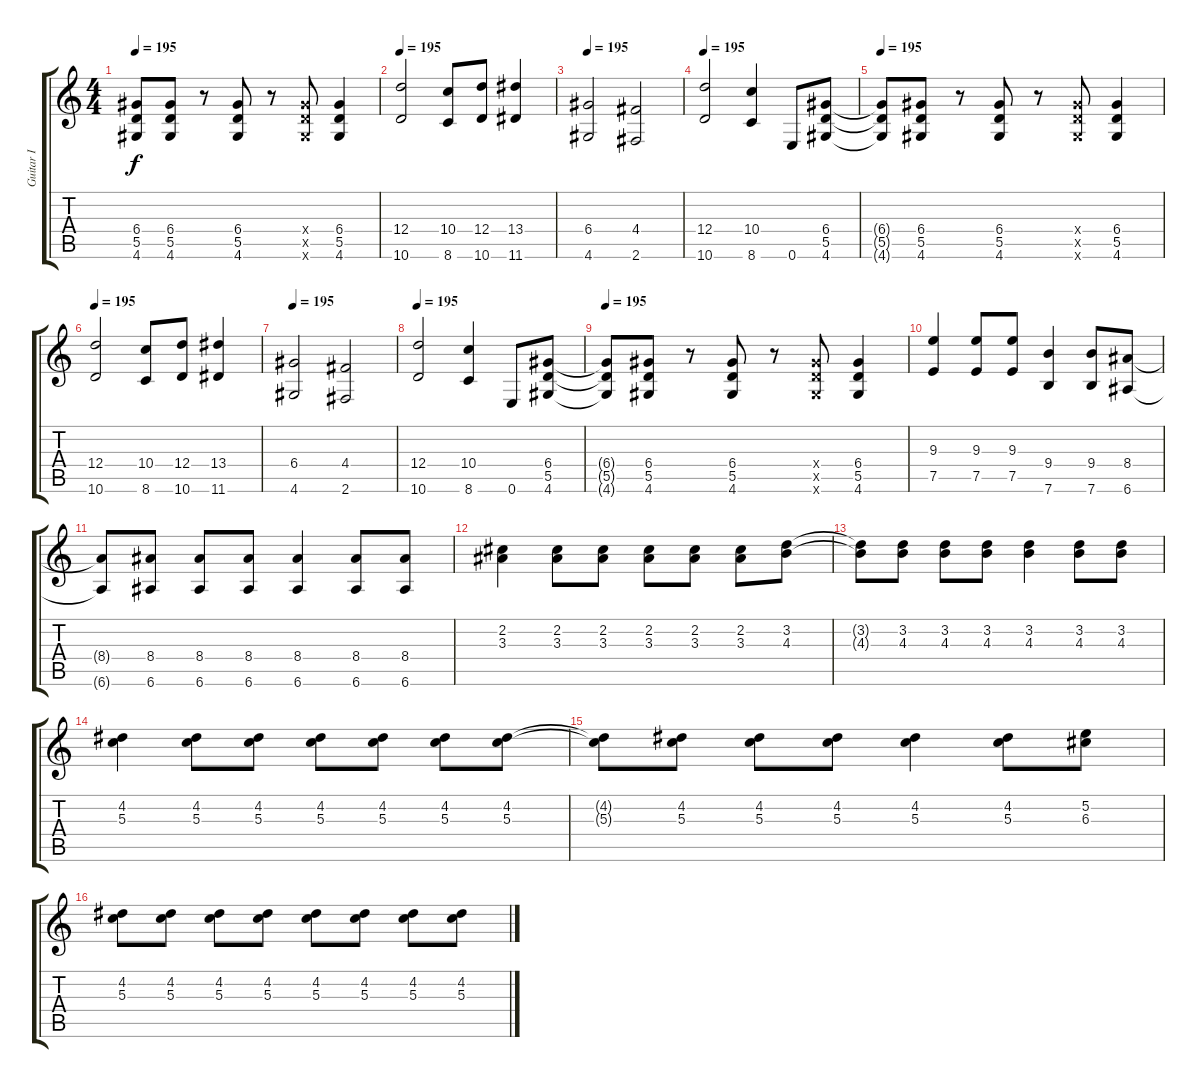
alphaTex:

\track ("Guitar I" "Guitar I") {instrument distortionguitar}
\staff {score tabs}
\tuning (E4 B3 G3 D3 A2 E2) {hide}
\ts (4 4)
\tempo 195
\clef g2
\ks c
(6.4{t} 5.5{t} 4.6{t}).8{dy f} (6.4 5.5 4.6).8 r.8 (6.4 5.5 4.6).8 r.8 (6.4{x} 5.5{x} 4.6{x}).8 (6.4 5.5 4.6).4 |
\tempo 195
(12.4 10.6).2 (10.4 8.6).8 (12.4 10.6).8 (13.4 11.6).4 |
\tempo 195
(6.4 4.6).2 (4.4 2.6).2 |
\tempo 195
(12.4 10.6).2 (10.4 8.6).4 0.6.8 (6.4 5.5 4.6).8 |
\tempo 195
(6.4{t} 5.5{t} 4.6{t}).8 (6.4 5.5 4.6).8 r.8 (6.4 5.5 4.6).8 r.8 (6.4{x} 5.5{x} 4.6{x}).8 (6.4 5.5 4.6).4 |
\tempo 195
(12.4 10.6).2 (10.4 8.6).8 (12.4 10.6).8 (13.4 11.6).4 |
\tempo 195
(6.4 4.6).2 (4.4 2.6).2 |
\tempo 195
(12.4 10.6).2 (10.4 8.6).4 0.6.8 (6.4 5.5 4.6).8 |
\tempo 195
(6.4{t} 5.5{t} 4.6{t}).8 (6.4 5.5 4.6).8 r.8 (6.4 5.5 4.6).8 r.8 (6.4{x} 5.5{x} 4.6{x}).8 (6.4 5.5 4.6).4 |
(9.3 7.5).4 (9.3 7.5).8 (9.3 7.5).8 (9.4 7.6).4 (9.4 7.6).8 (8.4 6.6).8 |
(8.4{t} 6.6{t}).8 (8.4 6.6).8 (8.4 6.6).8 (8.4 6.6).8 (8.4 6.6).4 (8.4 6.6).8 (8.4 6.6).8 |
(2.2 3.3).4 (2.2 3.3).8 (2.2 3.3).8 (2.2 3.3).8 (2.2 3.3).8 (2.2 3.3).8 (3.2 4.3).8 |
(3.2{t} 4.3{t}).8 (3.2 4.3).8 (3.2 4.3).8 (3.2 4.3).8 (3.2 4.3).4 (3.2 4.3).8 (3.2 4.3).8 |
(4.2 5.3).4 (4.2 5.3).8 (4.2 5.3).8 (4.2 5.3).8 (4.2 5.3).8 (4.2 5.3).8 (4.2 5.3).8 |
(4.2{t} 5.3{t}).8 (4.2 5.3).8 (4.2 5.3).8 (4.2 5.3).8 (4.2 5.3).4 (4.2 5.3).8 (5.2 6.3).8 |
(4.2 5.3).8 (4.2 5.3).8 (4.2 5.3).8 (4.2 5.3).8 (4.2 5.3).8 (4.2 5.3).8 (4.2 5.3).8 (4.2 5.3).8
